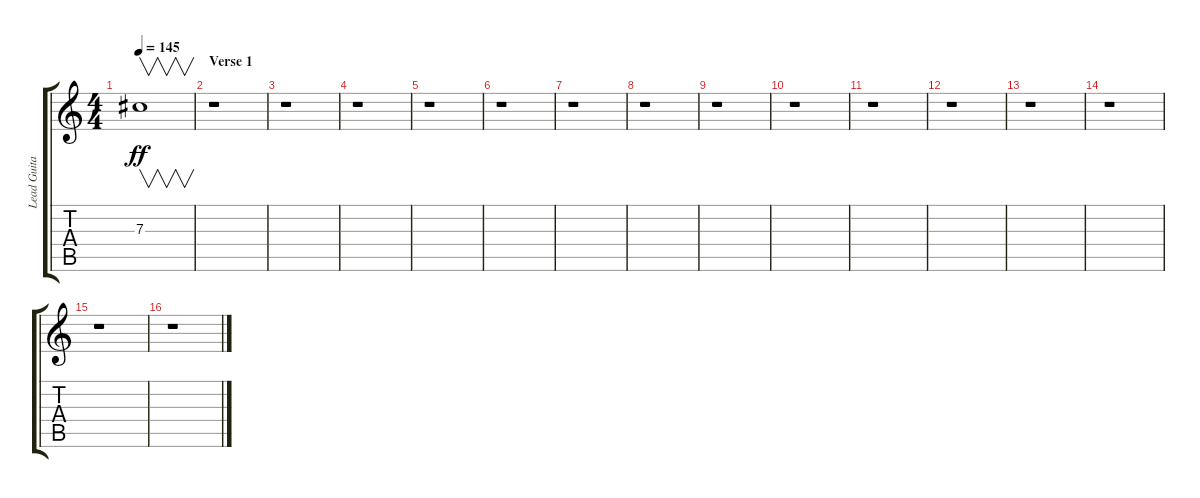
\track ("Lead Guitar" "Lead Guita") {instrument overdrivenguitar}
\staff {score tabs}
\tuning (Eb4 Bb3 Gb3 Db3 Ab2 Eb2) {hide}
\ts (4 4)
\tempo 145
\clef g2
\ks c
7.3.1{v dy ff} |
\section ("" "Verse 1")
r.1 |
r.1 |
r.1 |
r.1 |
r.1 |
r.1 |
r.1 |
r.1 |
r.1 |
r.1 |
r.1 |
r.1 |
r.1 |
r.1 |
r.1
